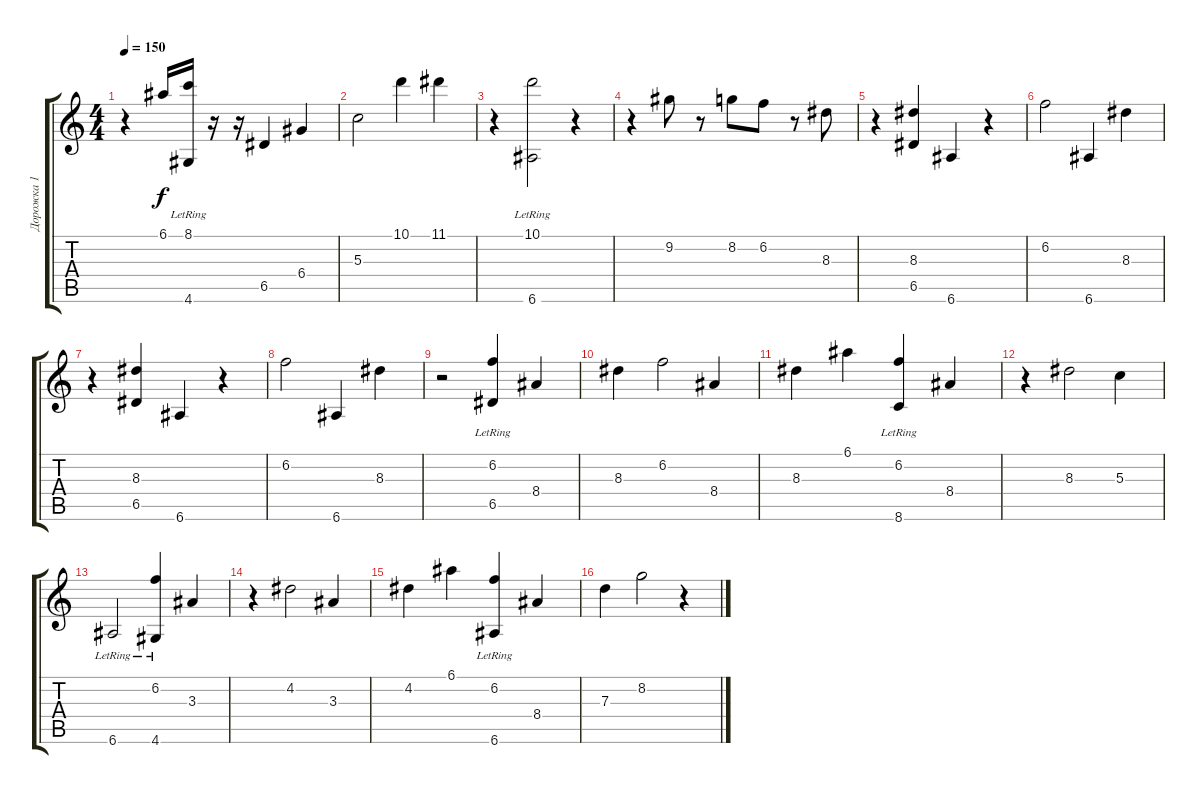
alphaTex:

\track ("Дорожка 1" "Дорожка 1") {instrument acousticguitarsteel}
\staff {score tabs}
\tuning (E4 B3 G3 D3 A2 E2) {hide}
\ts (4 4)
\tempo 150
\clef g2
\ks c
r.4{dy f} 6.1.16 (8.1 4.6{lr}).16 r.16 r.16 6.5.4 6.4.4 |
5.3.2 10.1.4 11.1.4 |
r.4 (10.1 6.6{lr}).2 r.4 |
r.4 9.2.8 r.8 8.2.8 6.2.8 r.8 8.3.8 |
r.4 (8.3 6.5).4 6.6.4 r.4 |
6.2.2 6.6.4 8.3.4 |
r.4 (8.3 6.5).4 6.6.4 r.4 |
6.2.2 6.6.4 8.3.4 |
r.2 (6.2{lr} 6.5{lr}).4 8.4.4 |
8.3.4 6.2.2 8.4.4 |
8.3.4 6.1.4 (6.2{lr} 8.6{lr}).4 8.4.4 |
r.4 8.3.2 5.3.4 |
6.6{lr}.2 (6.2{lr} 4.6{lr}).4 3.3.4 |
r.4 4.2.2 3.3.4 |
4.2.4 6.1.4 (6.2{lr} 6.6{lr}).4 8.4.4 |
7.3.4 8.2.2 r.4
